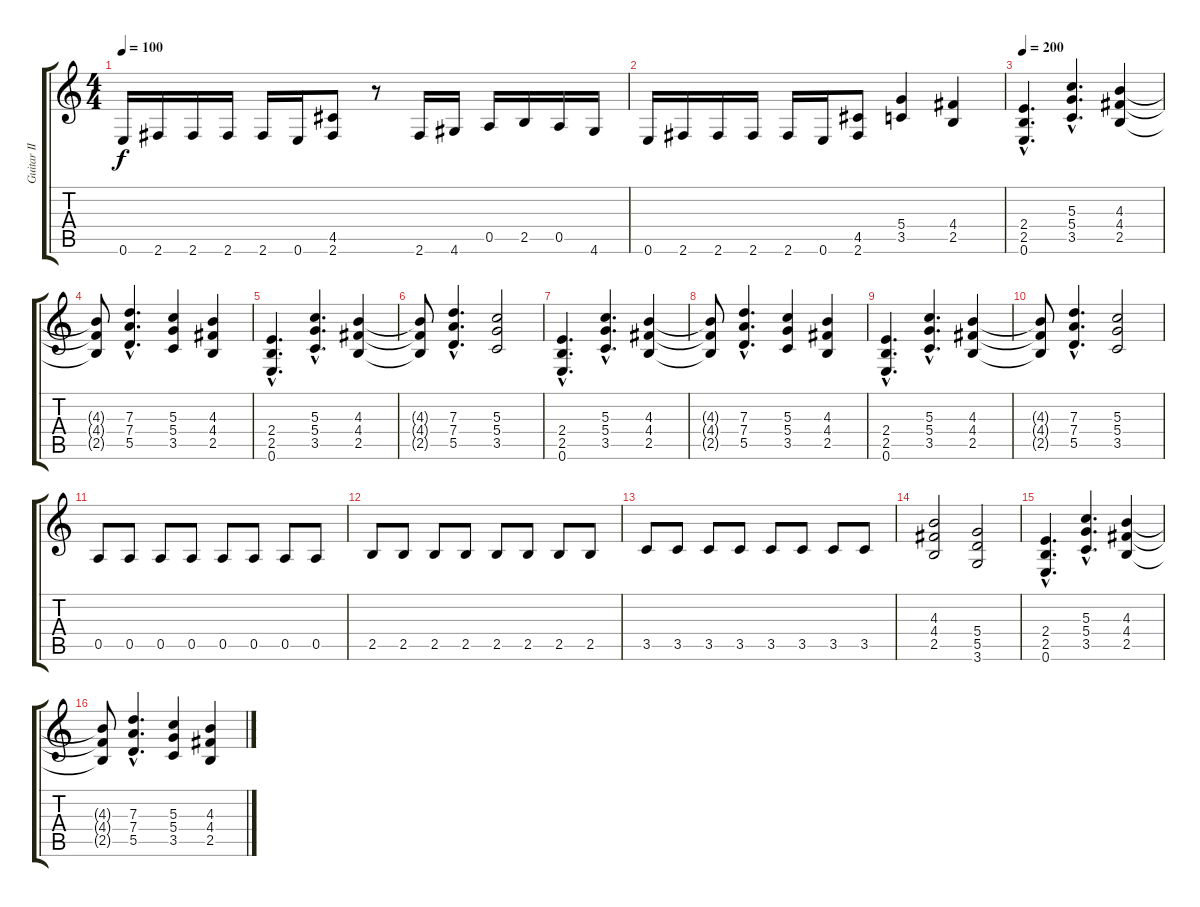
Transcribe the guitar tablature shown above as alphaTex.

\track ("Guitar II" "Guitar II") {instrument overdrivenguitar}
\staff {score tabs}
\tuning (E4 B3 G3 D3 A2 E2) {hide}
\ts (4 4)
\tempo 100
\clef g2
\ks c
0.6.16{dy f} 2.6.16 2.6.16 2.6.16 2.6.16 0.6.16 (4.5 2.6).8 r.8 2.6.16 4.6.16 0.5.16 2.5.16 0.5.16 4.6.16 |
0.6.16 2.6.16 2.6.16 2.6.16 2.6.16 0.6.16 (4.5 2.6).8 (5.4 3.5).4 (4.4 2.5).4 |
\tempo 200
(2.4{hac} 2.5{hac} 0.6{hac}).4{d} (5.3{hac} 5.4{hac} 3.5{hac}).4{d} (4.3 4.4 2.5).4 |
(4.3{t} 4.4{t} 2.5{t}).8 (7.3{hac} 7.4{hac} 5.5{hac}).4{d} (5.3 5.4 3.5).4 (4.3 4.4 2.5).4 |
(2.4{hac} 2.5{hac} 0.6{hac}).4{d} (5.3{hac} 5.4{hac} 3.5{hac}).4{d} (4.3 4.4 2.5).4 |
(4.3{t} 4.4{t} 2.5{t}).8 (7.3{hac} 7.4{hac} 5.5{hac}).4{d} (5.3 5.4 3.5).2 |
(2.4{hac} 2.5{hac} 0.6{hac}).4{d} (5.3{hac} 5.4{hac} 3.5{hac}).4{d} (4.3 4.4 2.5).4 |
(4.3{t} 4.4{t} 2.5{t}).8 (7.3{hac} 7.4{hac} 5.5{hac}).4{d} (5.3 5.4 3.5).4 (4.3 4.4 2.5).4 |
(2.4{hac} 2.5{hac} 0.6{hac}).4{d} (5.3{hac} 5.4{hac} 3.5{hac}).4{d} (4.3 4.4 2.5).4 |
(4.3{t} 4.4{t} 2.5{t}).8 (7.3{hac} 7.4{hac} 5.5{hac}).4{d} (5.3 5.4 3.5).2 |
0.5.8 0.5.8 0.5.8 0.5.8 0.5.8 0.5.8 0.5.8 0.5.8 |
2.5.8 2.5.8 2.5.8 2.5.8 2.5.8 2.5.8 2.5.8 2.5.8 |
3.5.8 3.5.8 3.5.8 3.5.8 3.5.8 3.5.8 3.5.8 3.5.8 |
(4.3 4.4 2.5).2 (5.4 5.5 3.6).2 |
(2.4{hac} 2.5{hac} 0.6{hac}).4{d} (5.3{hac} 5.4{hac} 3.5{hac}).4{d} (4.3 4.4 2.5).4 |
(4.3{t} 4.4{t} 2.5{t}).8 (7.3{hac} 7.4{hac} 5.5{hac}).4{d} (5.3 5.4 3.5).4 (4.3 4.4 2.5).4
